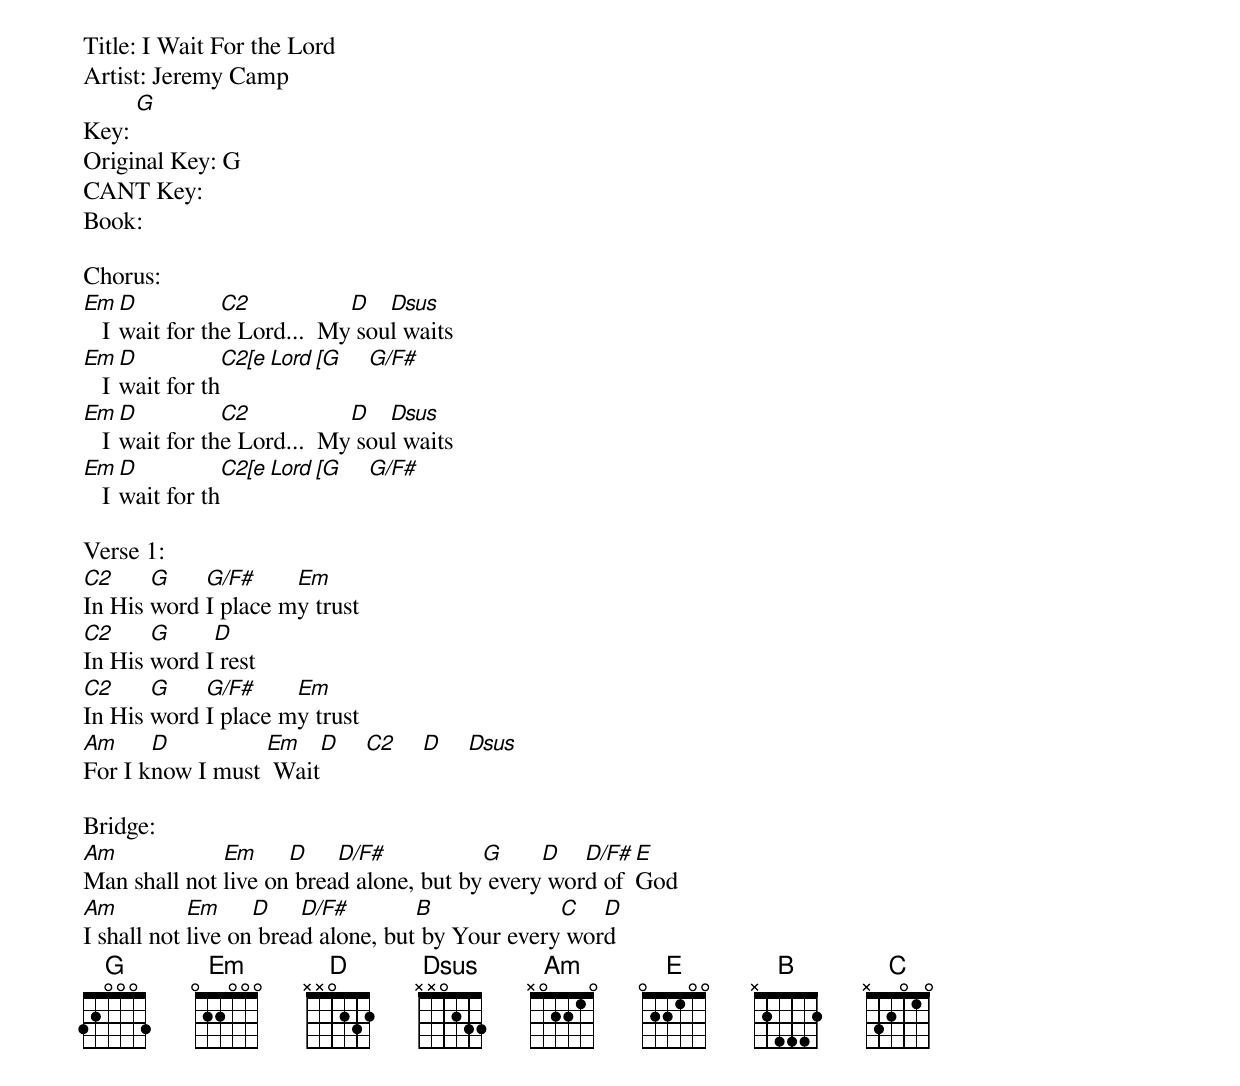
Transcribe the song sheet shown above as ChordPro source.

Title: I Wait For the Lord
Artist: Jeremy Camp
Key: [G]
Original Key: G
CANT Key:
Book:

Chorus:
[Em]   I [D]wait for th[C2]e Lord...  My[D] sou[Dsus]l waits
[Em]   I [D]wait for th[C2[e Lord [G]    [G/F#]
[Em]   I [D]wait for th[C2]e Lord...  My[D] sou[Dsus]l waits
[Em]   I [D]wait for th[C2[e Lord [G]    [G/F#]

Verse 1:
[C2]In His [G]word [G/F#]I place m[Em]y trust
[C2]In His [G]word I[D] rest
[C2]In His [G]word [G/F#]I place m[Em]y trust
[Am]For I k[D]now I must [Em] Wait[D]    [C2]    [D]    [Dsus]

Bridge:
[Am]Man shall not [Em]live on[D] brea[D/F#]d alone, but by[G] every[D] wor[D/F#]d of [E]God
[Am]I shall not [Em]live on[D] brea[D/F#]d alone, but[B] by Your every[C] wor[D]d
